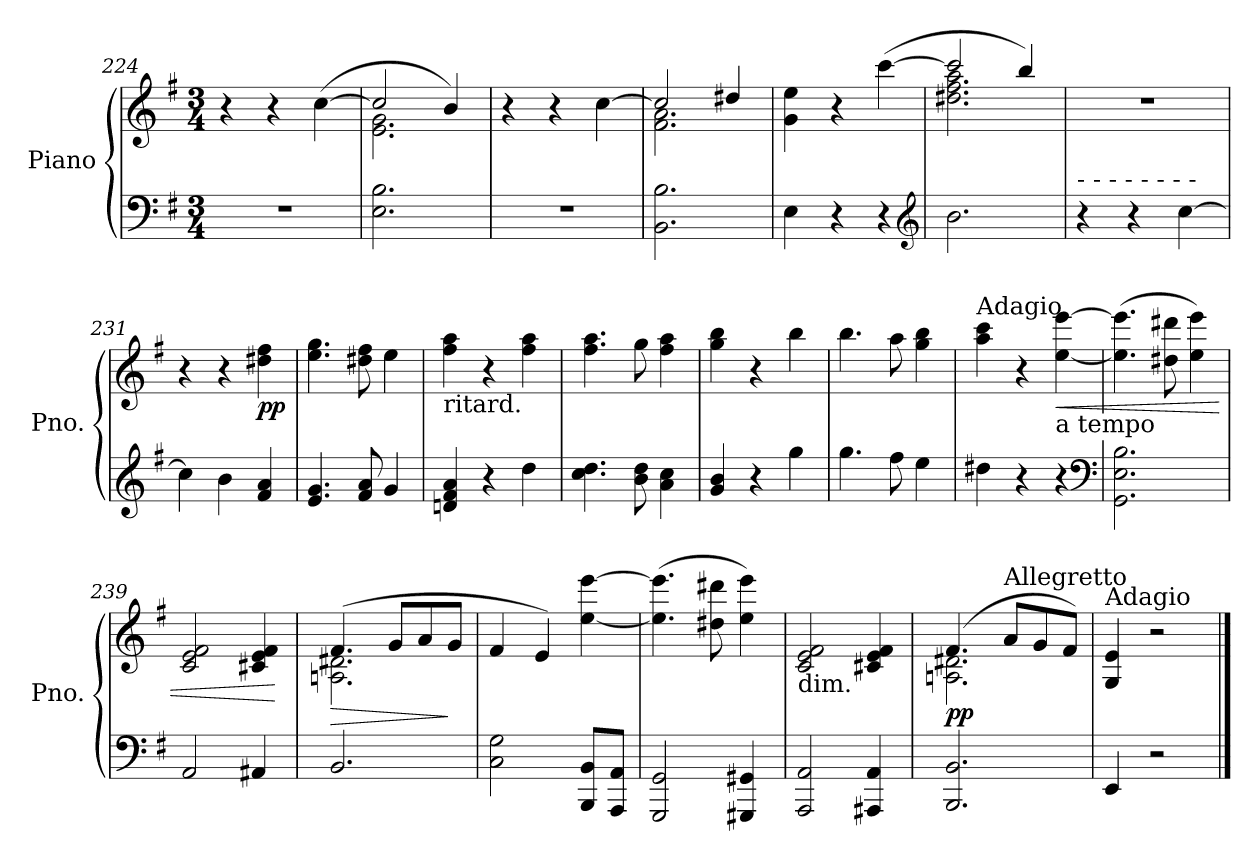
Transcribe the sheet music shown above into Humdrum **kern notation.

**kern	**kern	**dynam
*part1	*part1	*part1
*staff2	*staff1	*staff1/2
*I"Piano	*	*
*I'Pno.	*	*
*clefF4	*clefG2	*
*k[f#]	*k[f#]	*
*G:	*G:	*
*M3/4	*M3/4	*
=224	=224	=224
2.r	4r	.
.	4r	.
.	([4cc\	.
=225	=225	=225
*	*^	*
2.E\ 2.B\	2cc/]	2.e\ 2.g\	.
.	4b/)	.	.
*	*v	*v	*
=226	=226	=226
2.r	4r	.
.	4r	.
.	[4cc\	.
=227	=227	=227
*	*^	*
2.BB\ 2.B\	2cc/]	2.f#\ 2.a\	.
.	4dd#X/	.	.
*	*v	*v	*
!!LO:PB:g=z
=228	=228	=228
4E\	4g\ 4ee\	.
4r	4r	.
4r	([4ccc\	.
*clefG2	*	*
=229	=229	=229
*	*^	*
2.b\	2ccc/]	2.dd#X\ 2.ff#\ 2.aa\	.
.	4bb/)	.	.
*	*v	*v	*
!!LO:PB:g=z
=230	=230	=230
!LO:TX:a:t=-  -  -  -  -  -  -  -	!	!
4r	2.r	.
4r	.	.
[4cc\	.	.
=231	=231	=231
4cc\]	4r	.
4b\	4r	.
!	!	!LO:DY:b
4f#/ 4a/	4dd#X\ 4ff#\	pp
=232	=232	=232
4.e/ 4.g/	4.ee\ 4.gg\	.
8f#/ 8a/	8dd#X\ 8ff#\	.
4g/	4ee\	.
=233	=233	=233
!	!LO:TX:b:t=ritard.	!
4dn/ 4f#/ 4a/	4ff#\ 4aa\	.
4r	4r	.
4dd\	4ff#\ 4aa\	.
=234	=234	=234
4.cc\ 4.dd\	4.ff#\ 4.aa\	.
8b\ 8dd\	8gg\	.
4a\ 4cc\	4ff#\ 4aa\	.
=235	=235	=235
4g/ 4b/	4gg\ 4bb\	.
4r	4r	.
4gg\	4bb\	.
=236	=236	=236
4.gg\	4.bb\	.
8ff#\	8aa\	.
4ee\	4gg\ 4bb\	.
!!LO:PB:g=z
=237	=237	=237
!	!LO:TX:a:t=Adagio	!
4dd#X\	4aa\ 4ccc\	.
4r	4r	.
!	!LO:TX:b:t=a tempo	!
!	!	!LO:HP:b
4r	[4ee\ [4eee\	<
*clefF4	*	*
=238	=238	=238
2.GG\ 2.E\ 2.B\	(4.ee\] 4.eee\]	.
.	8dd#X\ 8ddd#X\	.
.	4ee\ 4eee\)	.
!!LO:PB:g=z
=239	=239	=239
2AA/	2c/ 2e/ 2f#/	.
4AA#X/	4c#X/ 4e/ 4f#/	.
.	.	[
=240	=240	=240
!	!	!LO:HP:b
*	*^	*
2.BB/	(4.f#/	2.An\ 2.d#X\	>
.	8g/L	.	.
.	8a/	.	.
.	8g/J	.	]
*	*v	*v	*
=241	=241	=241
2C\ 2G\	4f#/	.
.	4e/)	.
8BBB/ 8BB/L	[4ee\ [4eee\	.
8AAA/ 8AA/J	.	.
=242	=242	=242
2GGG/ 2GG/	(4.ee\] 4.eee\]	.
.	8dd#X\ 8ddd#X\	.
4GGG#X/ 4GG#X/	4ee\ 4eee\)	.
=243	=243	=243
!	!LO:TX:b:t=dim.	!
2AAA/ 2AA/	2c/ 2e/ 2f#/	.
4AAA#X/ 4AA/	4c#X/ 4e/ 4f#/	.
=244	=244	=244
*	*^	*
!	!	!	!LO:DY:b
2.BBB/ 2.BB/	(4.f#/	2.An\ 2.d#X\	pp
!	!LO:TX:a:t=Allegretto	!	!
.	8a/L	.	.
.	8g/	.	.
.	8f#/J)	.	.
*	*v	*v	*
!!LO:PB:g=z
=245	=245	=245
!	!LO:TX:a:t=Adagio	!
4EE/	4G/ 4e/	.
2r	2r	.
==	==	==
*-	*-	*-
